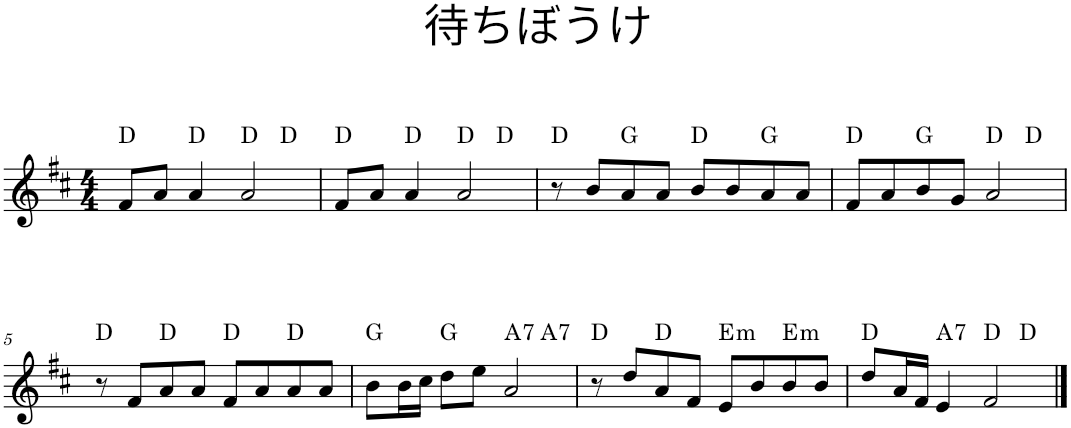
**kern	**harte
*part1	*part1
*staff1	*
*I"Piano	*
*I'Pno.	*
*clefG2	*
*k[f#c#]	*
*M4/4	*
=1	=1
*^	*
8f#/L	2.ryy	D:maj
8a/J	.	.
4a/	.	D:maj
2a/	.	D:maj
.	4ryy	D:maj
=2	=2	=2
8f#/L	2.ryy	D:maj
8a/J	.	.
4a/	.	D:maj
2a/	.	D:maj
.	4ryy	D:maj
*v	*v	*
=3	=3
8r	D:maj
8b/L	.
8a/	G:maj
8a/J	.
8b/L	D:maj
8b/	.
8a/	G:maj
8a/J	.
=4	=4
*^	*
8f#/L	2.ryy	D:maj
8a/	.	.
8b/	.	G:maj
8g/J	.	.
2a/	.	D:maj
.	4ryy	D:maj
*v	*v	*
!!LO:LB:g=z
=5	=5
8r	D:maj
8f#/L	.
8a/	D:maj
8a/J	.
8f#/L	D:maj
8a/	.
8a/	D:maj
8a/J	.
=6	=6
*^	*
8b\L	2.ryy	G:maj
16b\L	.	.
16cc#\JJ	.	.
8dd\L	.	G:maj
8ee\J	.	.
!	!	!LO:H:kt=7
2a/	.	A:7
!	!	!LO:H:kt=7
.	4ryy	A:7
*v	*v	*
=7	=7
8r	D:maj
8dd/L	.
8a/	D:maj
8f#/J	.
!	!LO:H:kt=m
8e/L	E:min
8b/	.
!	!LO:H:kt=m
8b/	E:min
8b/J	.
=8	=8
*^	*
8dd/L	2.ryy	D:maj
16a/L	.	.
16f#/JJ	.	.
!	!	!LO:H:kt=7
4e/	.	A:7
2f#/	.	D:maj
.	4ryy	D:maj
*v	*v	*
==	==
*-	*-
